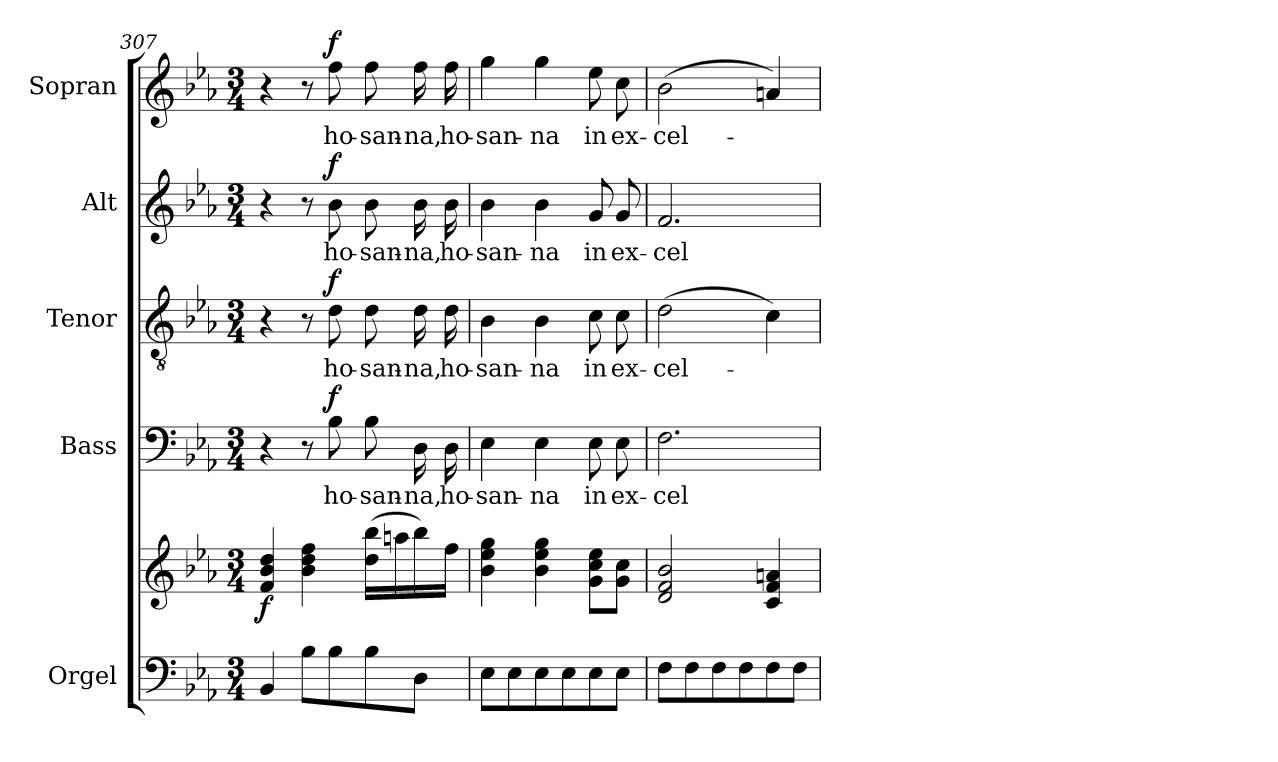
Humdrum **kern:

**kern	**kern	**dynam	**kern	**text	**dynam	**kern	**text	**dynam	**kern	**text	**dynam	**kern	**text	**dynam
*part5	*part5	*part5	*part4	*part4	*part4	*part3	*part3	*part3	*part2	*part2	*part2	*part1	*part1	*part1
*staff6	*staff5	*staff5/6	*staff4	*staff4	*staff4	*staff3	*staff3	*staff3	*staff2	*staff2	*staff2	*staff1	*staff1	*staff1
*I"Orgel	*	*	*I"Bass	*	*	*I"Tenor	*	*	*I"Alt	*	*	*I"Sopran	*	*
*I'Org.	*	*	*I'B.	*	*	*I'T.	*	*	*I'A.	*	*	*I'S.	*	*
*clefF4	*clefG2	*	*clefF4	*	*	*clefGv2	*	*	*clefG2	*	*	*clefG2	*	*
*k[b-e-a-]	*k[b-e-a-]	*	*k[b-e-a-]	*	*	*k[b-e-a-]	*	*	*k[b-e-a-]	*	*	*k[b-e-a-]	*	*
*E-:	*E-:	*	*E-:	*	*	*E-:	*	*	*E-:	*	*	*E-:	*	*
*M3/4	*M3/4	*	*M3/4	*	*	*M3/4	*	*	*M3/4	*	*	*M3/4	*	*
=307	=307	=307	=307	=307	=307	=307	=307	=307	=307	=307	=307	=307	=307	=307
!	!	!LO:DY:b	!	!	!	!	!	!	!	!	!	!	!	!
4BB-/	4f/ 4b-/ 4dd/	f	4r	.	.	4r	.	.	4r	.	.	4r	.	.
8B-\L	4b-\ 4dd\ 4ff\	.	8r	.	.	8r	.	.	8r	.	.	8r	.	.
!	!	!	!	!LO:LY:b	!LO:DY:a	!	!LO:LY:b	!LO:DY:a	!	!LO:LY:b	!LO:DY:a	!	!LO:LY:b	!LO:DY:a
8B-\	.	.	8B-\	ho-	f	8d\	ho-	f	8b-\	ho-	f	8ff\	ho-	f
!	!	!	!	!LO:LY:b	!	!	!LO:LY:b	!	!	!LO:LY:b	!	!	!LO:LY:b	!
8B-\	(>16dd\ 16bb-\LL	.	8B-\	-san-	.	8d\	-san-	.	8b-\	-san-	.	8ff\	-san-	.
.	16aan\	.	.	.	.	.	.	.	.	.	.	.	.	.
!	!	!	!	!LO:LY:b	!	!	!LO:LY:b	!	!	!LO:LY:b	!	!	!LO:LY:b	!
8D\J	16bb-\)	.	16D\	-na,	.	16d\	-na,	.	16b-\	-na,	.	16ff\	-na,	.
!	!	!	!	!LO:LY:b	!	!	!LO:LY:b	!	!	!LO:LY:b	!	!	!LO:LY:b	!
.	16ff\JJ	.	16D\	ho-	.	16d\	ho-	.	16b-\	ho-	.	16ff\	ho-	.
!!LO:PB:g=z
=308	=308	=308	=308	=308	=308	=308	=308	=308	=308	=308	=308	=308	=308	=308
!	!	!	!	!LO:LY:b	!	!	!LO:LY:b	!	!	!LO:LY:b	!	!	!LO:LY:b	!
8E-\L	4b-\ 4ee-\ 4gg\	.	4E-\	-san-	.	4B-\	-san-	.	4b-\	-san-	.	4gg\	-san-	.
8E-\	.	.	.	.	.	.	.	.	.	.	.	.	.	.
!	!	!	!	!LO:LY:b	!	!	!LO:LY:b	!	!	!LO:LY:b	!	!	!LO:LY:b	!
8E-\	4b-\ 4ee-\ 4gg\	.	4E-\	-na	.	4B-\	-na	.	4b-\	-na	.	4gg\	-na	.
8E-\	.	.	.	.	.	.	.	.	.	.	.	.	.	.
!	!	!	!	!LO:LY:b	!	!	!LO:LY:b	!	!	!LO:LY:b	!	!	!LO:LY:b	!
8E-\	8g\ 8cc\ 8ee-\L	.	8E-\	in	.	8c\	in	.	8g/	in	.	8ee-\	in	.
!	!	!	!	!LO:LY:b	!	!	!LO:LY:b	!	!	!LO:LY:b	!	!	!LO:LY:b	!
8E-\J	8g\ 8cc\J	.	8E-\	ex-	.	8c\	ex-	.	8g/	ex-	.	8cc\	ex-	.
=309	=309	=309	=309	=309	=309	=309	=309	=309	=309	=309	=309	=309	=309	=309
!	!	!	!	!LO:LY:b	!	!	!LO:LY:b	!	!	!LO:LY:b	!	!	!LO:LY:b	!
8F\L	2d/ 2f/ 2b-/	.	2.F\	-cel-	.	(>2d\	-cel-	.	2.f/	-cel-	.	(>2b-\	-cel-	.
8F\	.	.	.	.	.	.	.	.	.	.	.	.	.	.
8F\	.	.	.	.	.	.	.	.	.	.	.	.	.	.
8F\	.	.	.	.	.	.	.	.	.	.	.	.	.	.
8F\	4c/ 4f/ 4an/	.	.	.	.	4c\)	.	.	.	.	.	4an/)	.	.
8F\J	.	.	.	.	.	.	.	.	.	.	.	.	.	.
=	=	=	=	=	=	=	=	=	=	=	=	=	=	=
*-	*-	*-	*-	*-	*-	*-	*-	*-	*-	*-	*-	*-	*-	*-
